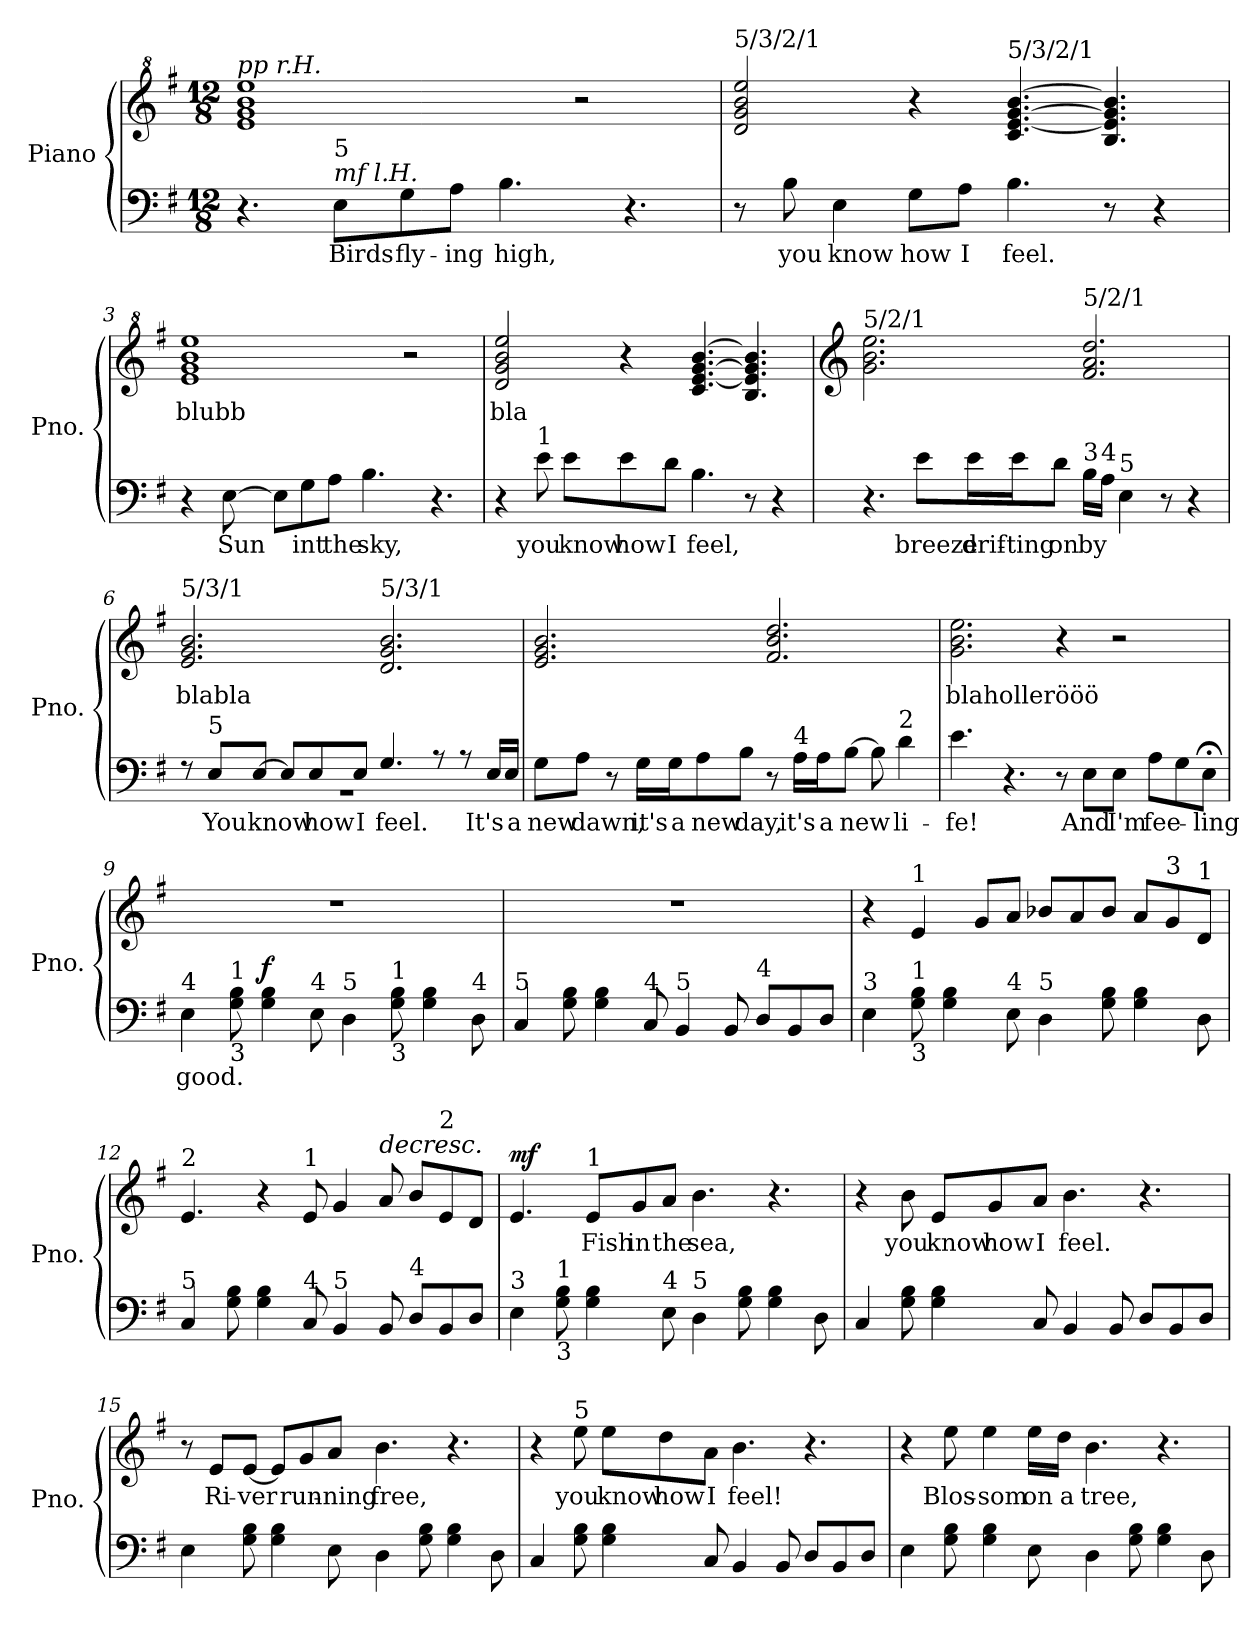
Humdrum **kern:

**kern	**text	**kern	**text	**dynam
*part1	*part1	*part1	*part1	*part1
*staff2	*staff2	*staff1	*staff1	*staff1/2
*I"Piano	*	*	*	*
*I'Pno.	*	*	*	*
*clefF4	*	*clefG^2	*	*
*k[f#]	*	*k[f#]	*	*
*M12/8	*	*M12/8	*	*
*MM80	*	*MM80	*	*
=1	=1	=1	=1	=1
!	!	!LO:TX:a:i:t=pp r.H.	!	!
!	!	!	!	!LO:DY:b=2
!	!	!	!	!LO:DY:n=1:a
4.r	.	1ee 1gg 1bb 1eee	.	mf pp
!LO:TX:a:i:t=mf l.H.	!	!	!	!
!LO:TX:a:t=5	!	!	!	!
!	!LO:LY:b	!	!	!
8E\L	Birds	.	.	.
!	!LO:LY:b	!	!	!
8G\	fly-	.	.	.
!	!LO:LY:b	!	!	!
8A\J	-ing	.	.	.
!	!LO:LY:b	!	!	!
4.B\	high,	.	.	.
.	.	2r	.	.
4.r	.	.	.	.
=2	=2	=2	=2	=2
!	!	!LO:TX:a:t=5/3/2/1	!	!
8r	.	2dd/ 2gg/ 2bb/ 2eee/	.	.
!	!LO:LY:b	!	!	!
8B\	you	.	.	.
!	!LO:LY:b	!	!	!
4E\	know	.	.	.
!	!LO:LY:b	!	!	!
8G\L	how	4r	.	.
!	!LO:LY:b	!	!	!
8A\J	I	.	.	.
!	!	!LO:TX:a:t=5/3/2/1	!	!
!	!LO:LY:b	!	!	!
4.B\	feel.	4.cc/ [4.ee/ [4.gg/ [4.bb/	.	.
8r	.	4.b/ 4.ee/] 4.gg/] 4.bb/]	.	.
4r	.	.	.	.
=3	=3	=3	=3	=3
!	!	!	!LO:LY:b	!
4r	.	1ee 1gg 1bb 1eee	blubb	.
!	!LO:LY:b	!	!	!
[8E\	Sun	.	.	.
8E\L]	.	.	.	.
!	!LO:LY:b	!	!	!
8G\	int	.	.	.
!	!LO:LY:b	!	!	!
8A\J	the	.	.	.
!	!LO:LY:b	!	!	!
4.B\	sky,	.	.	.
.	.	2r	.	.
4.r	.	.	.	.
!!LO:LB:g=z
=4	=4	=4	=4	=4
!	!	!	!LO:LY:b	!
4r	.	2dd/ 2gg/ 2bb/ 2eee/	bla	.
!LO:TX:a:t=1	!	!	!	!
!	!LO:LY:b	!	!	!
8e\	you	.	.	.
!	!LO:LY:b	!	!	!
8e\L	know	.	.	.
!	!LO:LY:b	!	!	!
8e\	how	4r	.	.
!	!LO:LY:b	!	!	!
8d\J	I	.	.	.
!	!LO:LY:b	!	!	!
4.B\	feel,	4.cc/ [4.ee/ [4.gg/ [4.bb/	.	.
8r	.	4.b/ 4.ee/] 4.gg/] 4.bb/]	.	.
4r	.	.	.	.
=5	=5	=5	=5	=5
*	*	*clefG2	*	*
!	!	!LO:TX:a:t=5/2/1	!	!
4.r	.	2.g\ 2.b\ 2.ee\	.	.
!	!LO:LY:b	!	!	!
8e\L	breeze	.	.	.
!	!LO:LY:b	!	!	!
16e\L	drif-	.	.	.
!	!LO:LY:b	!	!	!
16e\J	-ting	.	.	.
!	!LO:LY:b	!	!	!
8d\J	on	.	.	.
!	!	!LO:TX:a:t=5/2/1	!	!
!LO:TX:a:t=3	!	!	!	!
!	!LO:LY:b	!	!	!
16B\LL	by	2.f#/ 2.a/ 2.dd/	.	.
!LO:TX:a:t=4	!	!	!	!
16A\JJ	.	.	.	.
!LO:TX:a:t=5	!	!	!	!
!	!LO:LY:b	!	!	!
4E\	.	.	.	.
8r	.	.	.	.
4r	.	.	.	.
=6	=6	=6	=6	=6
*^	*	*	*	*
!	!	!	!LO:TX:a:t=5/3/1	!	!
!	!	!	!	!LO:LY:b	!
8r	1.r	.	2.e/ 2.g/ 2.b/	blabla	.
!LO:TX:a:t=5	!	!	!	!	!
!	!	!LO:LY:b	!	!	!
8E/L	.	You	.	.	.
!	!	!LO:LY:b	!	!	!
[8E/J	.	know	.	.	.
8E/L]	.	.	.	.	.
!	!	!LO:LY:b	!	!	!
8E/	.	how	.	.	.
!	!	!LO:LY:b	!	!	!
8E/J	.	I	.	.	.
!	!	!	!LO:TX:a:t=5/3/1	!	!
!	!	!LO:LY:b	!	!	!
4.G/	.	feel.	2.d/ 2.g/ 2.b/	.	.
8r	.	.	.	.	.
8r	.	.	.	.	.
!	!	!LO:LY:b	!	!	!
16E/LL	.	It's	.	.	.
!	!	!LO:LY:b	!	!	!
16E/JJ	.	a	.	.	.
*v	*v	*	*	*	*
!!LO:LB:g=z
=7	=7	=7	=7	=7
!	!LO:LY:b	!	!	!
8G\L	new	2.e/ 2.g/ 2.b/	.	.
!	!LO:LY:b	!	!	!
8A\J	dawn,	.	.	.
8r	.	.	.	.
!	!LO:LY:b	!	!	!
16G\LL	it's	.	.	.
!	!LO:LY:b	!	!	!
16G\J	a	.	.	.
!	!LO:LY:b	!	!	!
8A\	new	.	.	.
!	!LO:LY:b	!	!	!
8B\J	day,	.	.	.
8r	.	2.f#/ 2.b/ 2.dd/	.	.
!LO:TX:a:t=4	!	!	!	!
!	!LO:LY:b	!	!	!
16A\LL	it's	.	.	.
!	!LO:LY:b	!	!	!
16A\J	a	.	.	.
!	!LO:LY:b	!	!	!
[8B\J	new	.	.	.
8B\]	.	.	.	.
!LO:TX:a:t=2	!	!	!	!
!	!LO:LY:b	!	!	!
4d\	li-	.	.	.
=8	=8	=8	=8	=8
!	!LO:LY:b	!	!LO:LY:b	!
4.e\	-fe!	2.g\ 2.b\ 2.ee\	blahollerööö	.
4.r	.	.	.	.
8r	.	4r	.	.
!	!LO:LY:b	!	!	!
8E\L	And	.	.	.
!	!LO:LY:b	!	!	!
8E\J	I'm	2r	.	.
!	!LO:LY:b	!	!	!
8A\L	fee-	.	.	.
8G\	.	.	.	.
!	!LO:LY:b	!	!	!
8E;<\J	-ling	.	.	.
=9	=9	=9	=9	=9
*	*	*MM130	*	*
!LO:TX:a:t=4	!	!	!	!
!	!LO:LY:b	!	!	!
4E\	good.	1.r	.	.
!LO:TX:a:t=1	!	!	!	!
!LO:TX:b:t=3	!	!	!	!
8G\ 8B\	.	.	.	.
!	!	!	!	!LO:DY:a=2
4G\ 4B\	.	.	.	f
!LO:TX:a:t=4	!	!	!	!
8E\	.	.	.	.
!LO:TX:a:t=5	!	!	!	!
4D\	.	.	.	.
!LO:TX:a:t=1	!	!	!	!
!LO:TX:b:t=3	!	!	!	!
8G\ 8B\	.	.	.	.
4G\ 4B\	.	.	.	.
!LO:TX:a:t=4	!	!	!	!
8D\	.	.	.	.
!!LO:LB:g=z
=10	=10	=10	=10	=10
!LO:TX:a:t=5	!	!	!	!
4C/	.	1.r	.	.
8G\ 8B\	.	.	.	.
4G\ 4B\	.	.	.	.
!LO:TX:a:t=4	!	!	!	!
8C/	.	.	.	.
!LO:TX:a:t=5	!	!	!	!
4BB/	.	.	.	.
8BB/	.	.	.	.
!LO:TX:a:t=4	!	!	!	!
8D/L	.	.	.	.
8BB/	.	.	.	.
8D/J	.	.	.	.
=11	=11	=11	=11	=11
!LO:TX:a:t=3	!	!	!	!
4E\	.	4r	.	.
!	!	!LO:TX:a:t=1	!	!
!LO:TX:a:t=1	!	!	!	!
!LO:TX:b:t=3	!	!	!	!
8G\ 8B\	.	4e/	.	.
4G\ 4B\	.	.	.	.
.	.	8g/L	.	.
!LO:TX:a:t=4	!	!	!	!
8E\	.	8a/J	.	.
!LO:TX:a:t=5	!	!	!	!
4D\	.	8b-X/L	.	.
.	.	8a/	.	.
8G\ 8B\	.	8b-/J	.	.
4G\ 4B\	.	8a/L	.	.
!	!	!LO:TX:a:t=3	!	!
.	.	8g/	.	.
!	!	!LO:TX:a:t=1	!	!
8D\	.	8d/J	.	.
=12	=12	=12	=12	=12
!	!	!LO:TX:a:t=2	!	!
!LO:TX:a:t=5	!	!	!	!
4C/	.	4.e/	.	.
8G\ 8B\	.	.	.	.
4G\ 4B\	.	4r	.	.
!	!	!LO:TX:a:t=1	!	!
!LO:TX:a:t=4	!	!	!	!
8C/	.	8e/	.	.
!LO:TX:a:t=5	!	!	!	!
4BB/	.	4g/	.	.
!	!	!LO:TX:a:i:t=decresc.	!	!
8BB/	.	8a/	.	.
!LO:TX:a:t=4	!	!	!	!
8D/L	.	8b/L	.	.
!	!	!LO:TX:a:t=2	!	!
8BB/	.	8e/	.	.
8D/J	.	8d/J	.	.
=13	=13	=13	=13	=13
!LO:TX:a:t=3	!	!	!	!
!	!	!	!	!LO:DY:b
4E\	.	4.e/	.	mf
!LO:TX:a:t=1	!	!	!	!
!LO:TX:b:t=3	!	!	!	!
8G\ 8B\	.	.	.	.
!	!	!LO:TX:a:t=1	!	!
!	!	!	!LO:LY:b	!
4G\ 4B\	.	8e/L	Fish	.
!	!	!	!LO:LY:b	!
.	.	8g/	in	.
!LO:TX:a:t=4	!	!	!	!
!	!	!	!LO:LY:b	!
8E\	.	8a/J	the	.
!LO:TX:a:t=5	!	!	!	!
!	!	!	!LO:LY:b	!
4D\	.	4.b\	sea,	.
8G\ 8B\	.	.	.	.
4G\ 4B\	.	4.r	.	.
8D\	.	.	.	.
!!LO:LB:g=z
=14	=14	=14	=14	=14
4C/	.	4r	.	.
!	!	!	!LO:LY:b	!
8G\ 8B\	.	8b\	you	.
!	!	!	!LO:LY:b	!
4G\ 4B\	.	8e/L	know	.
!	!	!	!LO:LY:b	!
.	.	8g/	how	.
!	!	!	!LO:LY:b	!
8C/	.	8a/J	I	.
!	!	!	!LO:LY:b	!
4BB/	.	4.b\	feel.	.
8BB/	.	.	.	.
8D/L	.	4.r	.	.
8BB/	.	.	.	.
8D/J	.	.	.	.
=15	=15	=15	=15	=15
4E\	.	8r	.	.
!	!	!	!LO:LY:b	!
.	.	8e/L	Ri-	.
!	!	!	!LO:LY:b	!
8G\ 8B\	.	[8e/J	-ver	.
4G\ 4B\	.	8e/L]	.	.
!	!	!	!LO:LY:b	!
.	.	8g/	run-	.
!	!	!	!LO:LY:b	!
8E\	.	8a/J	-ning	.
!	!	!	!LO:LY:b	!
4D\	.	4.b\	free,	.
8G\ 8B\	.	.	.	.
4G\ 4B\	.	4.r	.	.
8D\	.	.	.	.
=16	=16	=16	=16	=16
4C/	.	4r	.	.
!	!	!LO:TX:a:t=5	!	!
!	!	!	!LO:LY:b	!
8G\ 8B\	.	8ee\	you	.
!	!	!	!LO:LY:b	!
4G\ 4B\	.	8ee\L	know	.
!	!	!	!LO:LY:b	!
.	.	8dd\	how	.
!	!	!	!LO:LY:b	!
8C/	.	8a\J	I	.
!	!	!	!LO:LY:b	!
4BB/	.	4.b\	feel!	.
8BB/	.	.	.	.
8D/L	.	4.r	.	.
8BB/	.	.	.	.
8D/J	.	.	.	.
!!LO:PB:g=z
=17	=17	=17	=17	=17
4E\	.	4r	.	.
!	!	!	!LO:LY:b	!
8G\ 8B\	.	8ee\	Blos-	.
!	!	!	!LO:LY:b	!
4G\ 4B\	.	4ee\	-som	.
!	!	!	!LO:LY:b	!
8E\	.	16ee\LL	on	.
!	!	!	!LO:LY:b	!
.	.	16dd\JJ	a	.
!	!	!	!LO:LY:b	!
4D\	.	4.b\	tree,	.
8G\ 8B\	.	.	.	.
4G\ 4B\	.	4.r	.	.
8D\	.	.	.	.
=	=	=	=	=
*-	*-	*-	*-	*-
